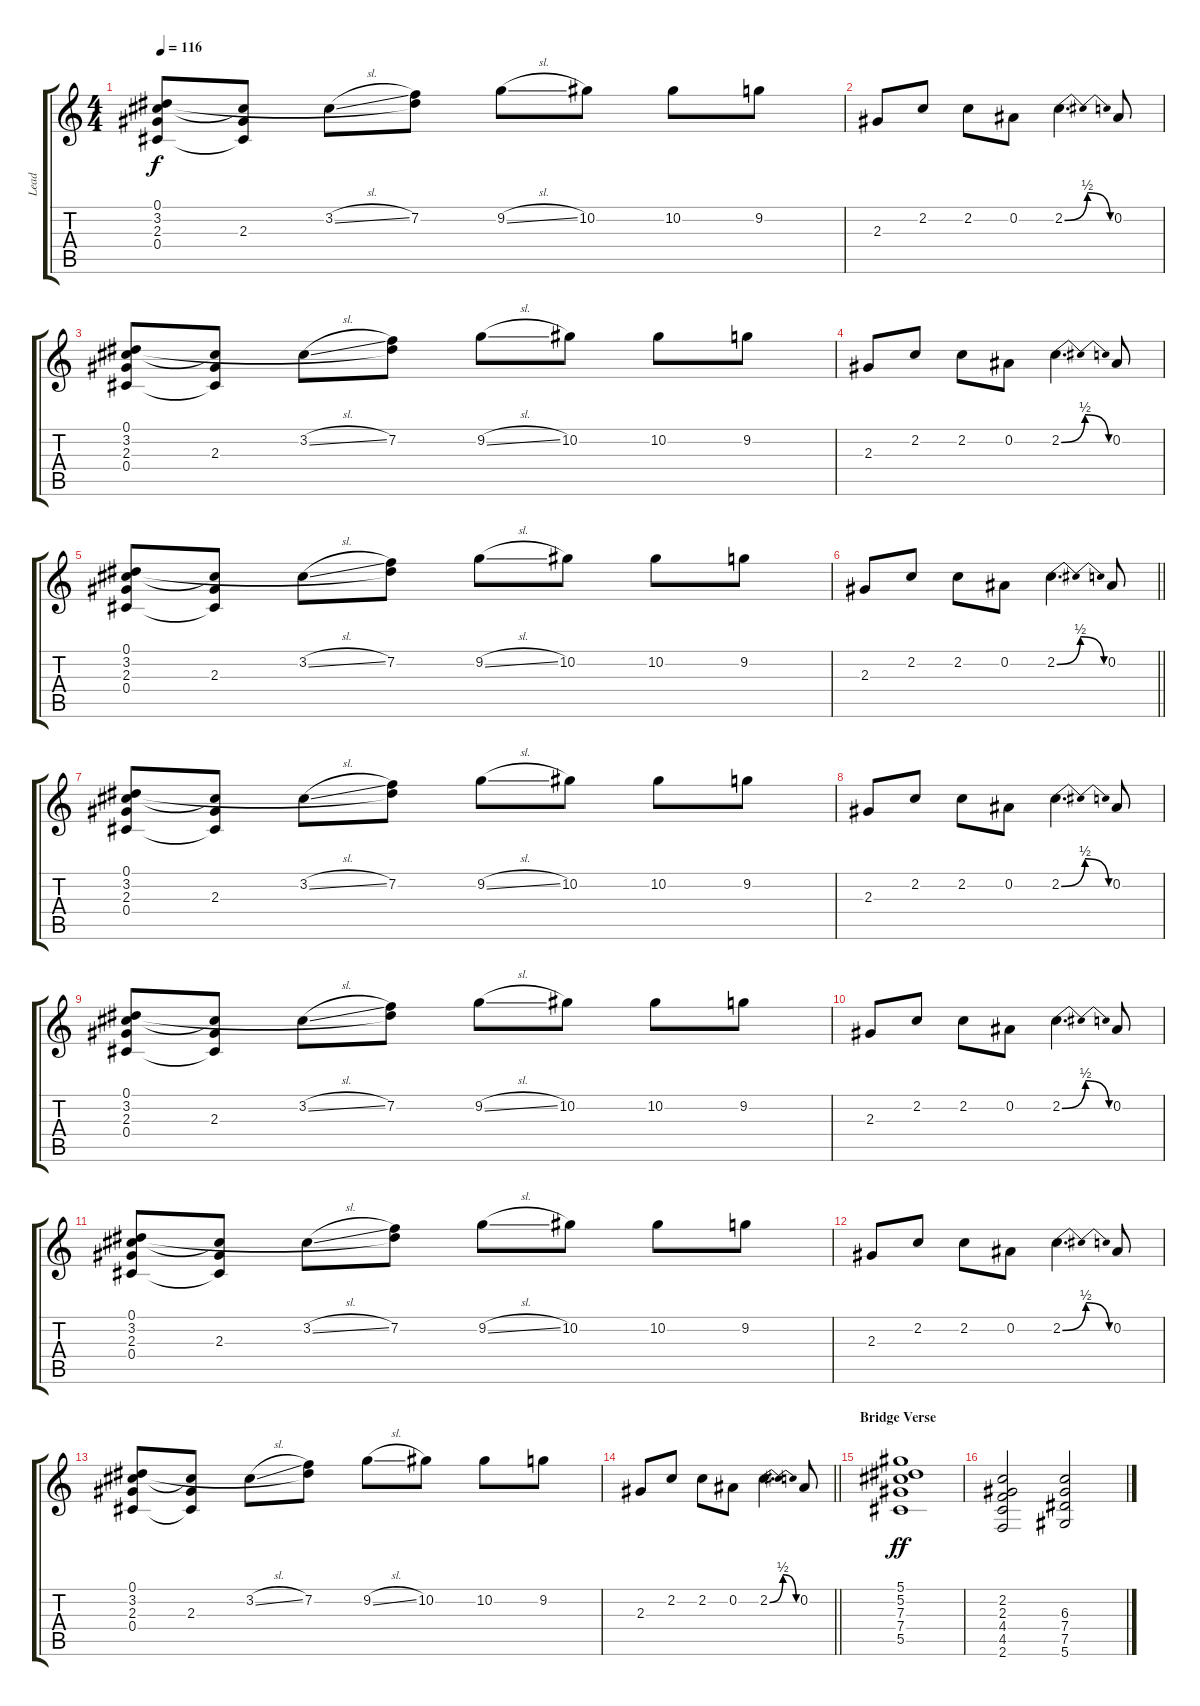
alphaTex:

\track ("Lead" "Lead") {instrument overdrivenguitar}
\staff {score tabs}
\tuning (Eb4 Bb3 Gb3 Db3 Ab2 Eb2) {hide}
\ts (4 4)
\tempo 116
\clef g2
\ks c
(0.1 3.2 2.3 0.4).8{dy f} (3.2{t} 2.3 0.4{t}).8 3.2{sl}.8 (0.1{t} 7.2).8 9.2{sl}.8 10.2.8 10.2.8 9.2.8 |
2.3.8 2.2.8 2.2.8 0.2.8 2.2{be (bendrelease 0 0 20 2 35 2 60 0)}.4{d} 0.2.8 |
(0.1 3.2 2.3 0.4).8 (3.2{t} 2.3 0.4{t}).8 3.2{sl}.8 (0.1{t} 7.2).8 9.2{sl}.8 10.2.8 10.2.8 9.2.8 |
2.3.8 2.2.8 2.2.8 0.2.8 2.2{be (bendrelease 0 0 20 2 35 2 60 0)}.4{d} 0.2.8 |
(0.1 3.2 2.3 0.4).8 (3.2{t} 2.3 0.4{t}).8 3.2{sl}.8 (0.1{t} 7.2).8 9.2{sl}.8 10.2.8 10.2.8 9.2.8 |
\barLineRight lightlight
2.3.8 2.2.8 2.2.8 0.2.8 2.2{be (bendrelease 0 0 20 2 35 2 60 0)}.4{d} 0.2.8 |
(0.1 3.2 2.3 0.4).8 (3.2{t} 2.3 0.4{t}).8 3.2{sl}.8 (0.1{t} 7.2).8 9.2{sl}.8 10.2.8 10.2.8 9.2.8 |
2.3.8 2.2.8 2.2.8 0.2.8 2.2{be (bendrelease 0 0 20 2 35 2 60 0)}.4{d} 0.2.8 |
(0.1 3.2 2.3 0.4).8 (3.2{t} 2.3 0.4{t}).8 3.2{sl}.8 (0.1{t} 7.2).8 9.2{sl}.8 10.2.8 10.2.8 9.2.8 |
2.3.8 2.2.8 2.2.8 0.2.8 2.2{be (bendrelease 0 0 20 2 35 2 60 0)}.4{d} 0.2.8 |
(0.1 3.2 2.3 0.4).8 (3.2{t} 2.3 0.4{t}).8 3.2{sl}.8 (0.1{t} 7.2).8 9.2{sl}.8 10.2.8 10.2.8 9.2.8 |
2.3.8 2.2.8 2.2.8 0.2.8 2.2{be (bendrelease 0 0 20 2 35 2 60 0)}.4{d} 0.2.8 |
(0.1 3.2 2.3 0.4).8 (3.2{t} 2.3 0.4{t}).8 3.2{sl}.8 (0.1{t} 7.2).8 9.2{sl}.8 10.2.8 10.2.8 9.2.8 |
\barLineRight lightlight
2.3.8 2.2.8 2.2.8 0.2.8 2.2{be (bendrelease 0 0 20 2 35 2 60 0)}.4{d} 0.2.8 |
\section ("" "Bridge Verse")
(5.1 5.2 7.3 7.4 5.5).1{dy ff} |
(2.2 2.3 4.4 4.5 2.6).2 (6.3 7.4 7.5 5.6).2
